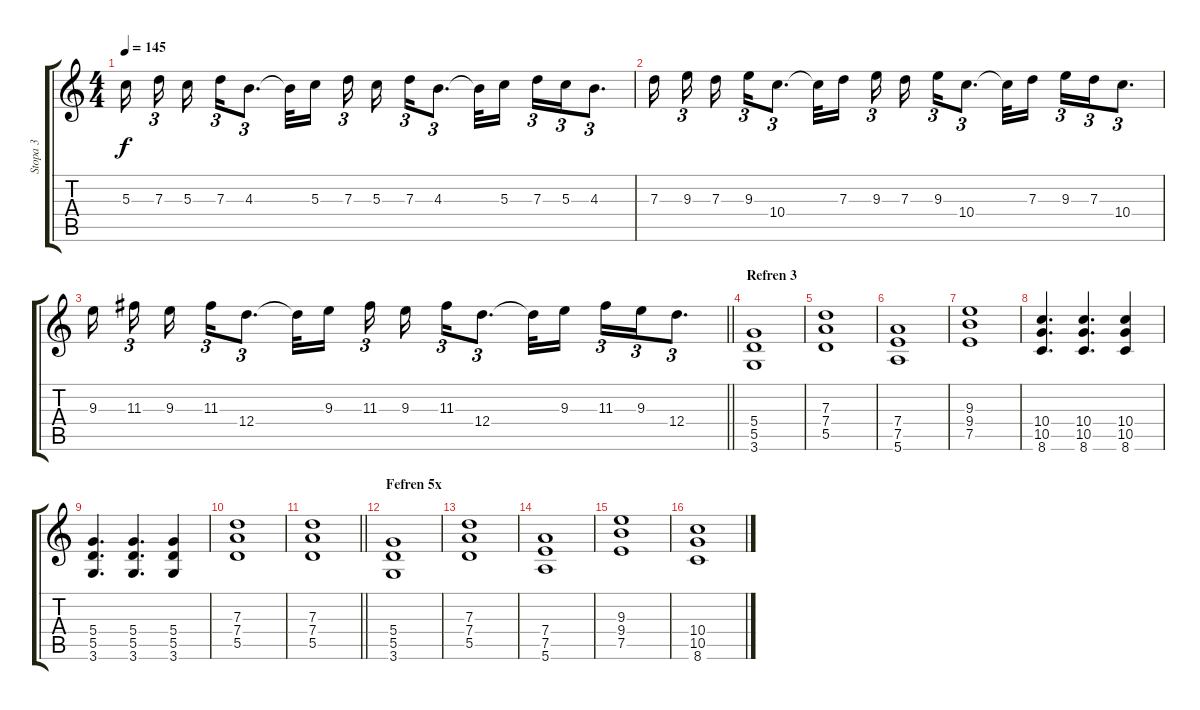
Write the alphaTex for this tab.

\track ("Stopa 3" "Stopa 3") {instrument distortionguitar}
\staff {score tabs}
\tuning (E4 B3 G3 D3 A2 E2) {hide}
\ts (4 4)
\tempo 145
\clef g2
\ks c
5.3.16{dy f beam splitsecondary} 7.3.16{tu (3 2) beam splitsecondary} 5.3.16{beam splitsecondary} 7.3.16{tu (3 2)} 4.3.8{d tu (3 2)} 4.3{t}.32 5.3.16{beam splitsecondary} 7.3.16{tu (3 2)} 5.3.16 7.3.16{tu (3 2)} 4.3.8{d tu (3 2)} 4.3{t}.32 5.3.16 7.3.16{tu (3 2)} 5.3.16{tu (3 2)} 4.3.8{d tu (3 2)} |
7.3.16{beam splitsecondary} 9.3.16{tu (3 2) beam splitsecondary} 7.3.16{beam splitsecondary} 9.3.16{tu (3 2)} 10.4.8{d tu (3 2)} 10.4{t}.32 7.3.16{beam splitsecondary} 9.3.16{tu (3 2)} 7.3.16 9.3.16{tu (3 2)} 10.4.8{d tu (3 2)} 10.4{t}.32 7.3.16 9.3.16{tu (3 2)} 7.3.16{tu (3 2)} 10.4.8{d tu (3 2)} |
\barLineRight lightlight
9.3.16{beam splitsecondary} 11.3.16{tu (3 2) beam splitsecondary} 9.3.16{beam splitsecondary} 11.3.16{tu (3 2)} 12.4.8{d tu (3 2)} 12.4{t}.32 9.3.16{beam splitsecondary} 11.3.16{tu (3 2)} 9.3.16 11.3.16{tu (3 2)} 12.4.8{d tu (3 2)} 12.4{t}.32 9.3.16 11.3.16{tu (3 2)} 9.3.16{tu (3 2)} 12.4.8{d tu (3 2)} |
\section ("" "Refren 3")
(5.4 5.5 3.6).1 |
(7.3 7.4 5.5).1 |
(7.4 7.5 5.6).1 |
(9.3 9.4 7.5).1 |
(10.4 10.5 8.6).4{d} (10.4 10.5 8.6).4{d} (10.4 10.5 8.6).4 |
(5.4 5.5 3.6).4{d} (5.4 5.5 3.6).4{d} (5.4 5.5 3.6).4 |
(7.3 7.4 5.5).1 |
\barLineRight lightlight
(7.3 7.4 5.5).1 |
\section ("" "Fefren 5x")
(5.4 5.5 3.6).1 |
(7.3 7.4 5.5).1 |
(7.4 7.5 5.6).1 |
(9.3 9.4 7.5).1 |
(10.4 10.5 8.6).1
